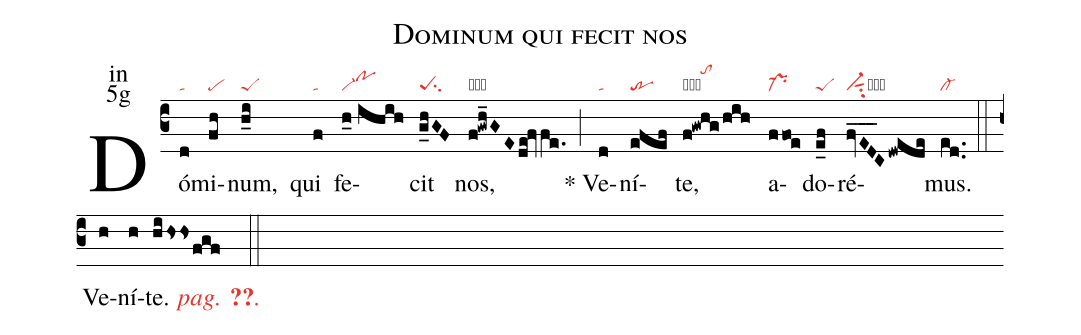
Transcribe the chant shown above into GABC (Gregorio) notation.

name:Dominum qui fecit nos;
office-part:in;
mode:5g;
nabc-lines:1;
%%
(c3) Dó(d|ta)mi(fh|pe)num,(h_i|peS) qui(f|ta) fe(h_0//ihih|vi-pohj)cit(g_hGF|peSsu2) nos,(f!gwh_GE/de!fv/fe.| qi-hhsu2ppt1/vi-pp2`cl-hh) (;)<sp>*</sp> Ve(d|ta)ní(efef|tr)te,(f!gwhg/hih|qlhc!clppt1`/tohm) a(ffoe|pr-)do(e_f|peS)ré(fvED___C/dwede|vi-sut1su2qlhi!po)mus.(ed..|cl-) (::) <nlba>Ve(h)ní(h)t{e}. <c><i>pag. <v>\pageref{M-ORIP5g}</v>.</i></c></nlba>(hi/hssfgf ::)
